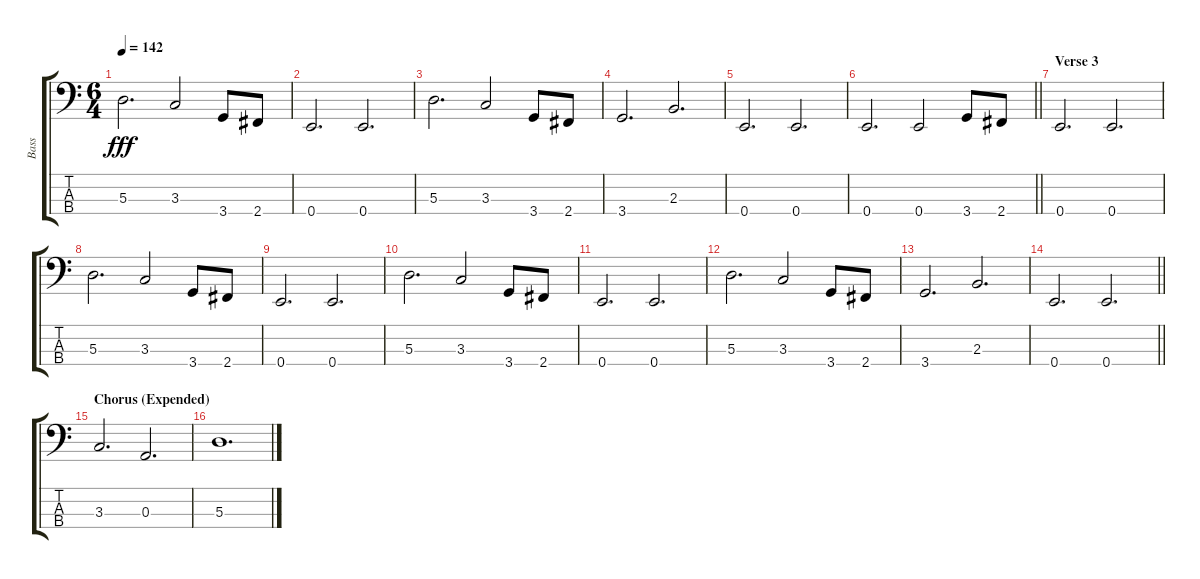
\track ("Bass" "Bass") {instrument electricbassfinger}
\staff {score tabs}
\tuning (G2 D2 A1 E1) {hide}
\ts (6 4)
\tempo 142
\clef f4
\ks c
5.3.2{d dy fff} 3.3.2 3.4.8 2.4.8 |
0.4.2{d} 0.4.2{d} |
5.3.2{d} 3.3.2 3.4.8 2.4.8 |
3.4.2{d} 2.3.2{d} |
0.4.2{d} 0.4.2{d} |
\barLineRight lightlight
0.4.2{d} 0.4.2 3.4.8 2.4.8 |
\section ("" "Verse 3")
0.4.2{d} 0.4.2{d} |
5.3.2{d} 3.3.2 3.4.8 2.4.8 |
0.4.2{d} 0.4.2{d} |
5.3.2{d} 3.3.2 3.4.8 2.4.8 |
0.4.2{d} 0.4.2{d} |
5.3.2{d} 3.3.2 3.4.8 2.4.8 |
3.4.2{d} 2.3.2{d} |
\barLineRight lightlight
0.4.2{d} 0.4.2{d} |
\section ("" "Chorus (Expended)")
3.3.2{d} 0.3.2{d} |
5.3.1{d}
